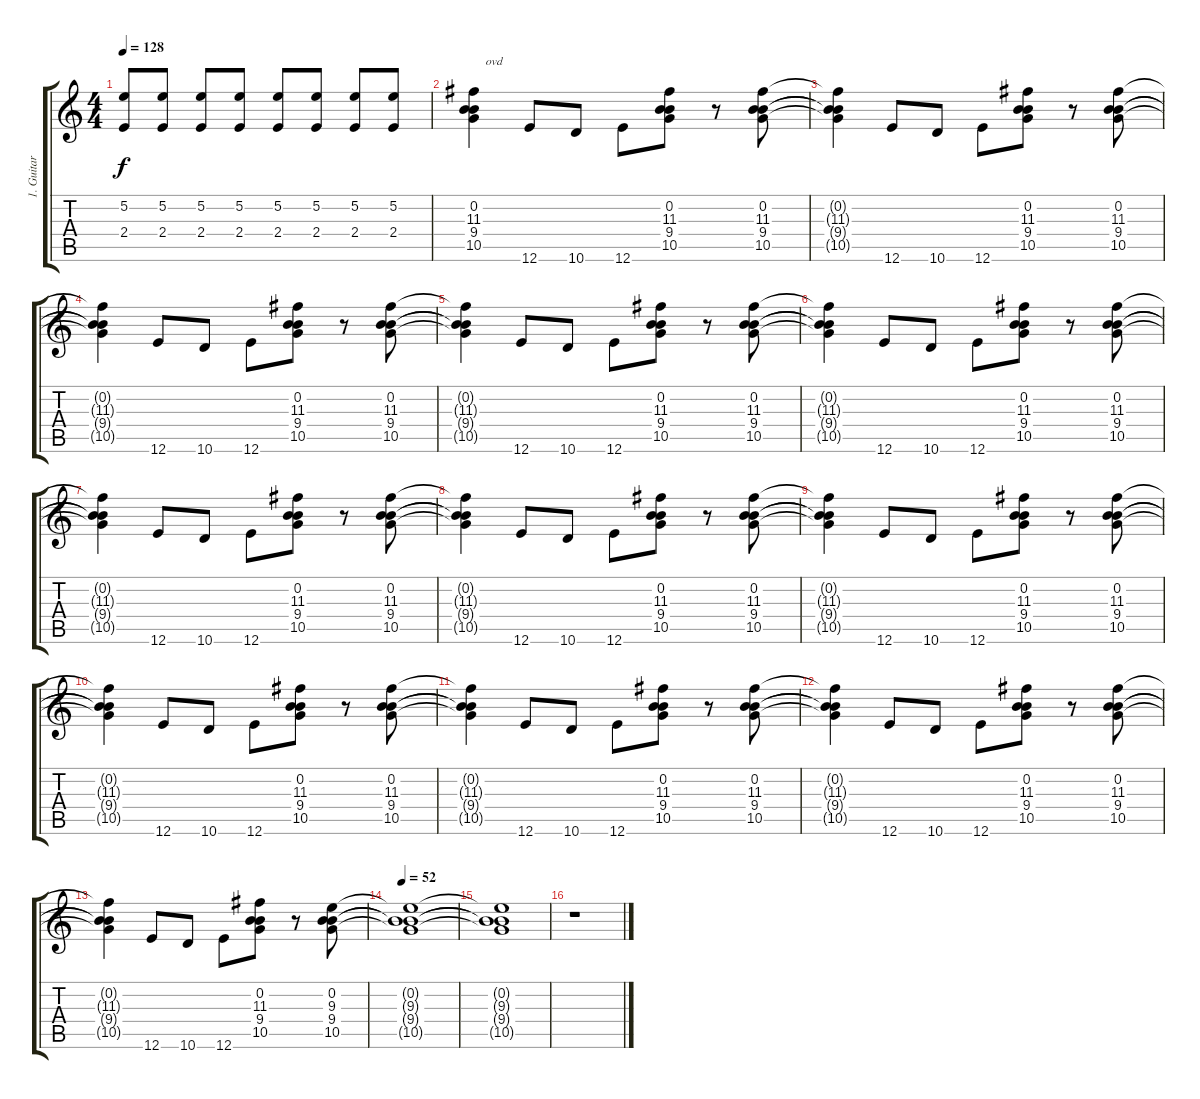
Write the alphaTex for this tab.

\track ("1. Guitar" "1. Guitar") {instrument overdrivenguitar}
\staff {score tabs}
\tuning (E4 B3 G3 D3 A2 E2) {hide}
\ts (4 4)
\tempo 128
\clef g2
\ks c
(5.2 2.4).8{dy f} (5.2 2.4).8 (5.2 2.4).8 (5.2 2.4).8 (5.2 2.4).8 (5.2 2.4).8 (5.2 2.4).8 (5.2 2.4).8 |
(0.2 11.3 9.4 10.5).4{txt "    ovd" balance 5 instrument overdrivenguitar} 12.6.8 10.6.8 12.6.8 (0.2 11.3 9.4 10.5).8 r.8 (0.2 11.3 9.4 10.5).8 |
(0.2{t} 11.3{t} 9.4{t} 10.5{t}).4 12.6.8 10.6.8 12.6.8 (0.2 11.3 9.4 10.5).8 r.8 (0.2 11.3 9.4 10.5).8 |
(0.2{t} 11.3{t} 9.4{t} 10.5{t}).4 12.6.8 10.6.8 12.6.8 (0.2 11.3 9.4 10.5).8 r.8 (0.2 11.3 9.4 10.5).8 |
(0.2{t} 11.3{t} 9.4{t} 10.5{t}).4 12.6.8 10.6.8 12.6.8 (0.2 11.3 9.4 10.5).8 r.8 (0.2 11.3 9.4 10.5).8 |
(0.2{t} 11.3{t} 9.4{t} 10.5{t}).4 12.6.8 10.6.8 12.6.8 (0.2 11.3 9.4 10.5).8 r.8 (0.2 11.3 9.4 10.5).8 |
(0.2{t} 11.3{t} 9.4{t} 10.5{t}).4 12.6.8 10.6.8 12.6.8 (0.2 11.3 9.4 10.5).8 r.8 (0.2 11.3 9.4 10.5).8 |
(0.2{t} 11.3{t} 9.4{t} 10.5{t}).4 12.6.8 10.6.8 12.6.8 (0.2 11.3 9.4 10.5).8 r.8 (0.2 11.3 9.4 10.5).8 |
(0.2{t} 11.3{t} 9.4{t} 10.5{t}).4 12.6.8 10.6.8 12.6.8 (0.2 11.3 9.4 10.5).8 r.8 (0.2 11.3 9.4 10.5).8 |
(0.2{t} 11.3{t} 9.4{t} 10.5{t}).4 12.6.8 10.6.8 12.6.8 (0.2 11.3 9.4 10.5).8 r.8 (0.2 11.3 9.4 10.5).8 |
(0.2{t} 11.3{t} 9.4{t} 10.5{t}).4 12.6.8 10.6.8 12.6.8 (0.2 11.3 9.4 10.5).8 r.8 (0.2 11.3 9.4 10.5).8 |
(0.2{t} 11.3{t} 9.4{t} 10.5{t}).4 12.6.8 10.6.8 12.6.8 (0.2 11.3 9.4 10.5).8 r.8 (0.2 11.3 9.4 10.5).8 |
(0.2{t} 11.3{t} 9.4{t} 10.5{t}).4 12.6.8 10.6.8 12.6.8 (0.2 11.3 9.4 10.5).8 r.8 (0.2 9.3 9.4 10.5).8{volume 0} |
\tempo 52
(0.2{t} 9.3{t} 9.4{t} 10.5{t}).1 |
(0.2{t} 9.3{t} 9.4{t} 10.5{t}).1 |
r.1
